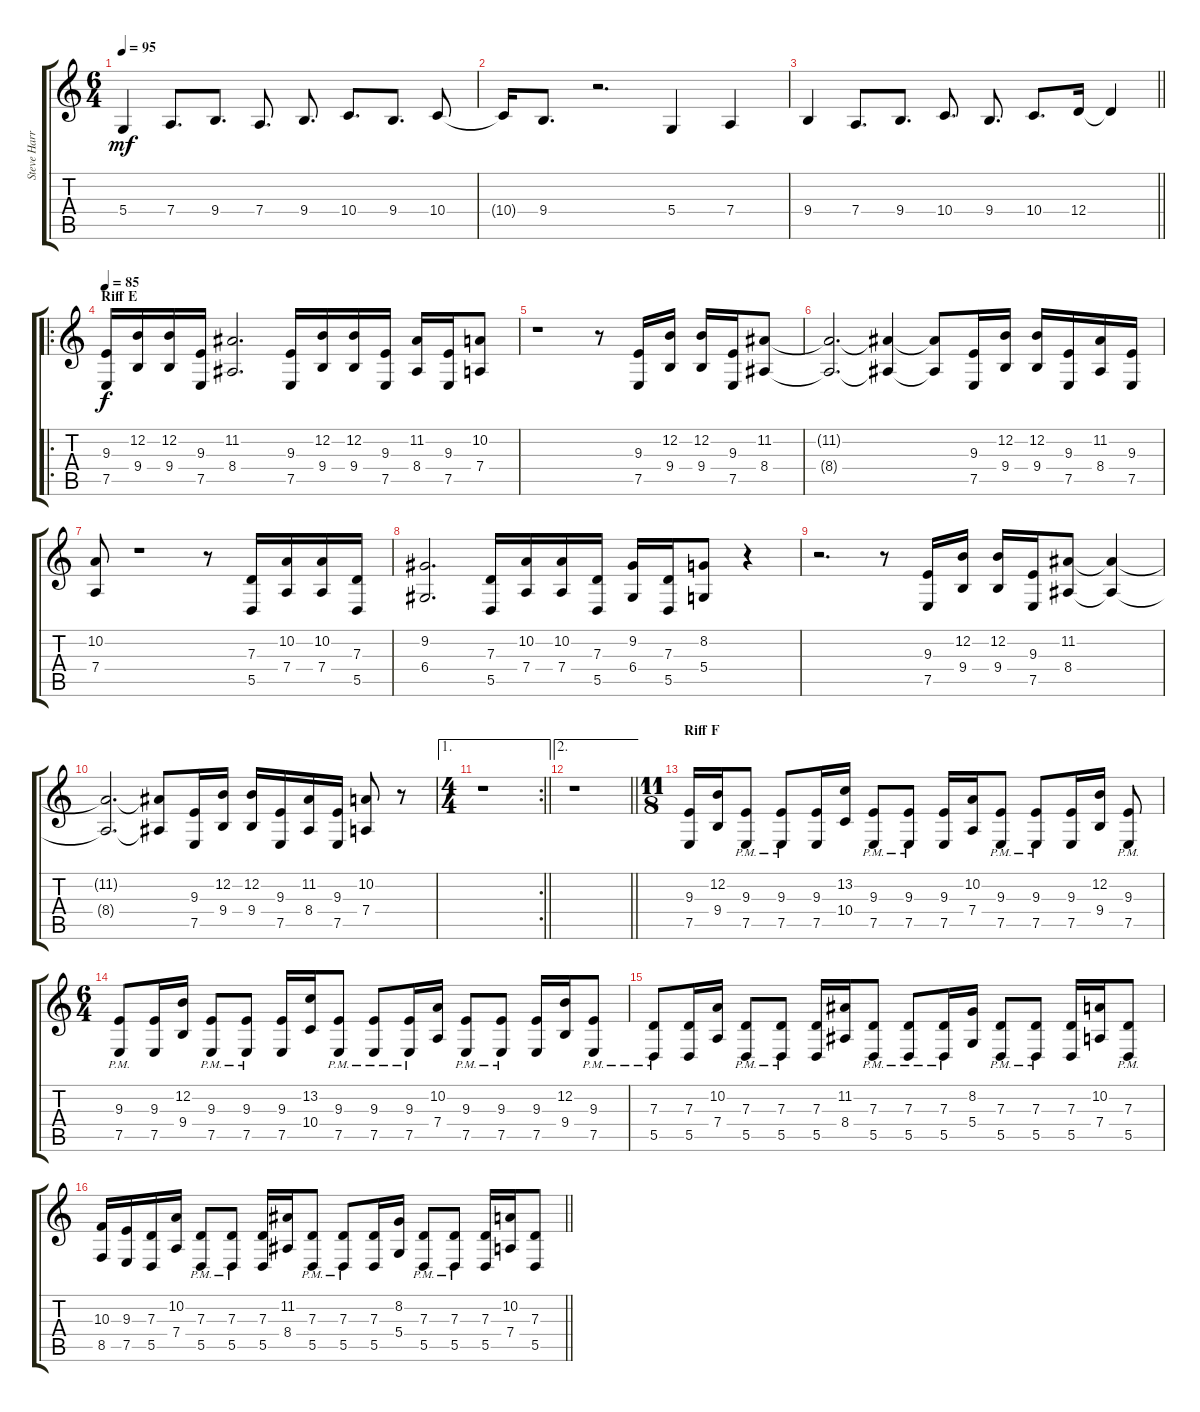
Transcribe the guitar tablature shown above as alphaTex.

\track ("Steve Harris (Teclado)" "Steve Harr") {instrument stringensemble1}
\staff {score tabs}
\tuning (E4 B3 G3 D3 A2 E2) {hide}
\ts (6 4)
\tempo 95
\clef g2
\ks c
5.4.4{dy mf} 7.4.8{d} 9.4.8{d} 7.4.8{d} 9.4.8{d} 10.4.8{d} 9.4.8{d} 10.4.8 |
10.4{t}.16 9.4.8{d} r.2{d} 5.4.4 7.4.4 |
\barLineRight lightlight
9.4.4 7.4.8{d} 9.4.8{d} 10.4.8{d} 9.4.8{d} 10.4.8{d} 12.4.16 12.4{t}.4 |
\ro
\section ("" "Riff E")
\tempo 85
(9.3 7.5).16{dy f volume 12 instrument stringensemble1} (12.2 9.4).16 (12.2 9.4).16 (9.3 7.5).16 (11.2 8.4).2{d} (9.3 7.5).16 (12.2 9.4).16 (12.2 9.4).16 (9.3 7.5).16 (11.2 8.4).16 (9.3 7.5).16 (10.2 7.4).8 |
r.1 r.8 (9.3 7.5).16 (12.2 9.4).16 (12.2 9.4).16 (9.3 7.5).16 (11.2 8.4).8 |
(11.2{t} 8.4{t}).2{d} (11.2{t} 8.4{t}).4 (11.2{t} 8.4{t}).8 (9.3 7.5).16 (12.2 9.4).16 (12.2 9.4).16 (9.3 7.5).16 (11.2 8.4).16 (9.3 7.5).16 |
(10.2 7.4).8 r.1 r.8 (7.3 5.5).16 (10.2 7.4).16 (10.2 7.4).16 (7.3 5.5).16 |
(9.2 6.4).2{d} (7.3 5.5).16 (10.2 7.4).16 (10.2 7.4).16 (7.3 5.5).16 (9.2 6.4).16 (7.3 5.5).16 (8.2 5.4).8 r.4 |
r.2{d} r.8 (9.3 7.5).16 (12.2 9.4).16 (12.2 9.4).16 (9.3 7.5).16 (11.2 8.4).8 (11.2{t} 8.4{t}).4 |
(11.2{t} 8.4{t}).2{d} (11.2{t} 8.4{t}).8 (9.3 7.5).16 (12.2 9.4).16 (12.2 9.4).16 (9.3 7.5).16 (11.2 8.4).16 (9.3 7.5).16 (10.2 7.4).8 r.8 |
\ae 1
\rc 2
\ts (4 4)
\barLineRight lightlight
r.1 |
\ae 2
\barLineRight lightlight
r.1 |
\ts (11 8)
\section ("" "Riff F")
(9.3 7.5).16 (12.2 9.4).16 (9.3{pm} 7.5{pm}).8 (9.3{pm} 7.5{pm}).8 (9.3 7.5).16 (13.2 10.4).16 (9.3{pm} 7.5{pm}).8 (9.3{pm} 7.5{pm}).8 (9.3 7.5).16 (10.2 7.4).16 (9.3{pm} 7.5{pm}).8 (9.3{pm} 7.5{pm}).8 (9.3 7.5).16 (12.2 9.4).16 (9.3{pm} 7.5{pm}).8 |
\ts (6 4)
(9.3{pm} 7.5{pm}).8 (9.3 7.5).16 (12.2 9.4).16 (9.3{pm} 7.5{pm}).8 (9.3{pm} 7.5{pm}).8 (9.3 7.5).16 (13.2 10.4).16 (9.3{pm} 7.5{pm}).8 (9.3{pm} 7.5{pm}).8 (9.3 7.5{pm}).16 (10.2 7.4).16 (9.3{pm} 7.5{pm}).8 (9.3{pm} 7.5{pm}).8 (9.3 7.5).16 (12.2 9.4).16 (9.3{pm} 7.5{pm}).8 |
(7.3{pm} 5.5{pm}).8 (7.3 5.5).16 (10.2 7.4).16 (7.3{pm} 5.5{pm}).8 (7.3{pm} 5.5{pm}).8 (7.3 5.5).16 (11.2 8.4).16 (7.3{pm} 5.5{pm}).8 (7.3{pm} 5.5{pm}).8 (7.3 5.5{pm}).16 (8.2 5.4).16 (7.3{pm} 5.5{pm}).8 (7.3{pm} 5.5{pm}).8 (7.3 5.5).16 (10.2 7.4).16 (7.3{pm} 5.5{pm}).8 |
\barLineRight lightlight
(10.3 8.5).16 (9.3 7.5).16 (7.3 5.5).16 (10.2 7.4).16 (7.3{pm} 5.5{pm}).8 (7.3{pm} 5.5{pm}).8 (7.3 5.5).16 (11.2 8.4).16 (7.3{pm} 5.5{pm}).8 (7.3{pm} 5.5{pm}).8 (7.3 5.5).16 (8.2 5.4).16 (7.3{pm} 5.5{pm}).8 (7.3{pm} 5.5{pm}).8 (7.3 5.5).16 (10.2 7.4).16 (7.3 5.5).8
